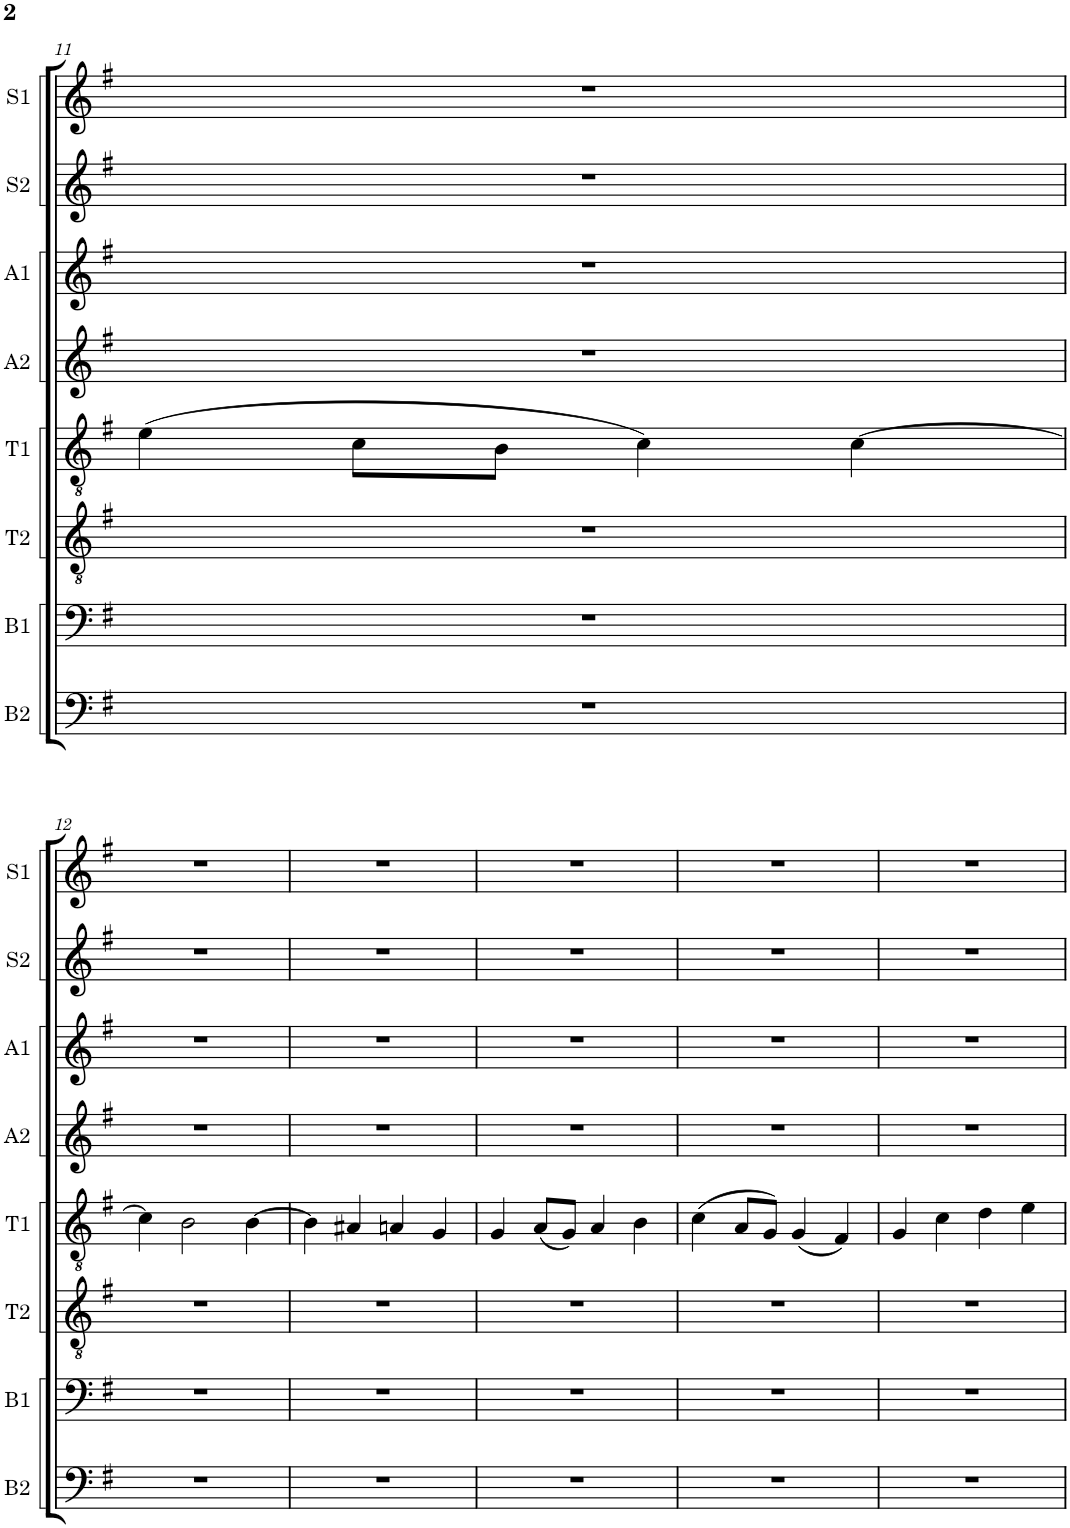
**kern	**kern	**kern	**kern	**kern	**kern	**kern	**kern
*part8	*part7	*part6	*part5	*part4	*part3	*part2	*part1
*staff8	*staff7	*staff6	*staff5	*staff4	*staff3	*staff2	*staff1
*I"Bass 2	*I"Bass 1	*I"Tenor 2	*I"Tenor 1	*I"Alt 2	*I"Alt 1	*I"Sopran 2	*I"Sopran 1
*I'B2	*I'B1	*I'T2	*I'T1	*I'A2	*I'A1	*I'S2	*I'S1
!!LO:PB:g=z
*clefF4	*clefF4	*clefGv2	*clefGv2	*clefG2	*clefG2	*clefG2	*clefG2
*k[f#]	*k[f#]	*k[f#]	*k[f#]	*k[f#]	*k[f#]	*k[f#]	*k[f#]
*M4/4	*M4/4	*M4/4	*M4/4	*M4/4	*M4/4	*M4/4	*M4/4
=11	=11	=11	=11	=11	=11	=11	=11
1r	1r	1r	(4e\	1r	1r	1r	1r
.	.	.	8c\L	.	.	.	.
.	.	.	8B\J	.	.	.	.
.	.	.	4c\)	.	.	.	.
.	.	.	[4c\	.	.	.	.
!!LO:LB:g=z
=12	=12	=12	=12	=12	=12	=12	=12
1r	1r	1r	4c\]	1r	1r	1r	1r
.	.	.	2B\	.	.	.	.
.	.	.	[4B\	.	.	.	.
=13	=13	=13	=13	=13	=13	=13	=13
1r	1r	1r	4B\]	1r	1r	1r	1r
.	.	.	4A#X/	.	.	.	.
.	.	.	4An/	.	.	.	.
.	.	.	4G/	.	.	.	.
=14	=14	=14	=14	=14	=14	=14	=14
1r	1r	1r	4G/	1r	1r	1r	1r
.	.	.	(8A/L	.	.	.	.
.	.	.	8G/J)	.	.	.	.
.	.	.	4A/	.	.	.	.
.	.	.	4B\	.	.	.	.
=15	=15	=15	=15	=15	=15	=15	=15
1r	1r	1r	(4c\	1r	1r	1r	1r
.	.	.	8A/L	.	.	.	.
.	.	.	8G/J)	.	.	.	.
.	.	.	(4G/	.	.	.	.
.	.	.	4F#/)	.	.	.	.
=16	=16	=16	=16	=16	=16	=16	=16
1r	1r	1r	4G/	1r	1r	1r	1r
.	.	.	4c\	.	.	.	.
.	.	.	4d\	.	.	.	.
.	.	.	4e\	.	.	.	.
=	=	=	=	=	=	=	=
*-	*-	*-	*-	*-	*-	*-	*-
